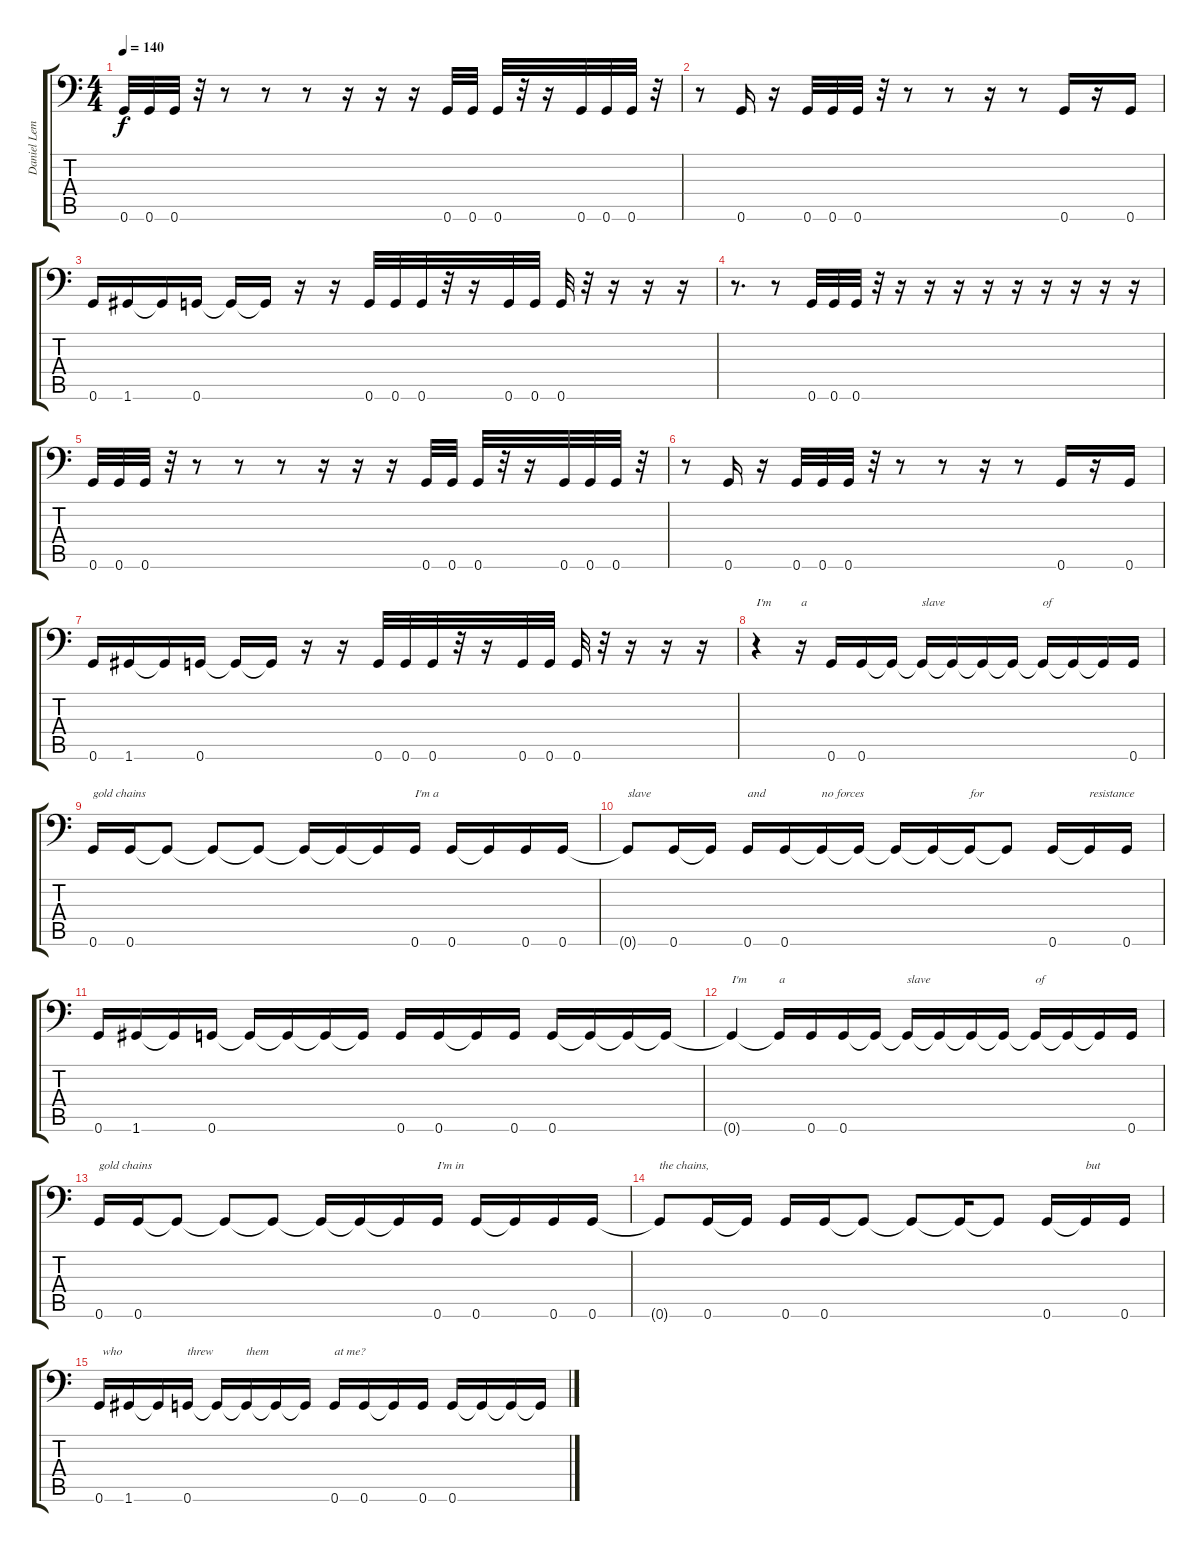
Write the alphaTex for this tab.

\track ("Daniel Lem" "Daniel Lem") {instrument distortionguitar}
\staff {score tabs}
\tuning (C4 G3 Eb3 Bb2 D2 G1) {hide}
\ts (4 4)
\tempo 140
\clef f4
\ks c
0.6.32{dy f} 0.6.32 0.6.32 r.32 r.8 r.8 r.8 r.16 r.16 r.16 0.6.32 0.6.32 0.6.32 r.32 r.16 0.6.32 0.6.32 0.6.32 r.32 |
r.8 0.6.16 r.16 0.6.32 0.6.32 0.6.32 r.32 r.8 r.8 r.16 r.8 0.6.16 r.16 0.6.16 |
0.6.16 1.6.16 1.6{t}.16 0.6.16 0.6{t}.16 0.6{t}.16 r.16 r.16 0.6.32 0.6.32 0.6.32 r.32 r.16 0.6.32 0.6.32 0.6.32 r.32 r.16 r.16 r.16 |
r.8{d} r.8 0.6.32 0.6.32 0.6.32 r.32 r.16 r.16 r.16 r.16 r.16 r.16 r.16 r.16 r.16 |
0.6.32 0.6.32 0.6.32 r.32 r.8 r.8 r.8 r.16 r.16 r.16 0.6.32 0.6.32 0.6.32 r.32 r.16 0.6.32 0.6.32 0.6.32 r.32 |
r.8 0.6.16 r.16 0.6.32 0.6.32 0.6.32 r.32 r.8 r.8 r.16 r.8 0.6.16 r.16 0.6.16 |
0.6.16 1.6.16 1.6{t}.16 0.6.16 0.6{t}.16 0.6{t}.16 r.16 r.16 0.6.32 0.6.32 0.6.32 r.32 r.16 0.6.32 0.6.32 0.6.32 r.32 r.16 r.16 r.16 |
r.4{txt "I'm"} r.16{txt "a"} 0.6.16 0.6.16 0.6{t}.16 0.6{t}.16{txt "slave "} 0.6{t}.16 0.6{t}.16 0.6{t}.16 0.6{t}.16{txt "of "} 0.6{t}.16 0.6{t}.16 0.6.16 |
0.6.16{txt "gold chains"} 0.6.16 0.6{t}.8 0.6{t}.8 0.6{t}.8 0.6{t}.16 0.6{t}.16 0.6{t}.16 0.6.16{txt "I'm a "} 0.6.16 0.6{t}.16 0.6.16 0.6.16 |
0.6{t}.8{txt "slave "} 0.6.16 0.6{t}.16 0.6.16{txt "and"} 0.6.16 0.6{t}.16{txt "no forces "} 0.6{t}.16 0.6{t}.16 0.6{t}.16 0.6{t}.16{txt "for "} 0.6{t}.8 0.6.16 0.6{t}.16{txt "resistance"} 0.6.16 |
0.6.16 1.6.16 1.6{t}.16 0.6.16 0.6{t}.16 0.6{t}.16 0.6{t}.16 0.6{t}.16 0.6.16 0.6.16 0.6{t}.16 0.6.16 0.6.16 0.6{t}.16 0.6{t}.16 0.6{t}.16 |
0.6{t}.4{txt "I'm"} 0.6{t}.16{txt "a"} 0.6.16 0.6.16 0.6{t}.16 0.6{t}.16{txt "slave "} 0.6{t}.16 0.6{t}.16 0.6{t}.16 0.6{t}.16{txt "of "} 0.6{t}.16 0.6{t}.16 0.6.16 |
0.6.16{txt "gold chains"} 0.6.16 0.6{t}.8 0.6{t}.8 0.6{t}.8 0.6{t}.16 0.6{t}.16 0.6{t}.16 0.6.16{txt "I'm in "} 0.6.16 0.6{t}.16 0.6.16 0.6.16 |
0.6{t}.8{txt "the chains, "} 0.6.16 0.6{t}.16 0.6.16 0.6.16 0.6{t}.8 0.6{t}.8 0.6{t}.16 0.6{t}.8 0.6.16 0.6{t}.16{txt "but"} 0.6.16 |
0.6.16{txt " who "} 1.6.16 1.6{t}.16 0.6.16{txt "threw "} 0.6{t}.16 0.6{t}.16{txt "them "} 0.6{t}.16 0.6{t}.16 0.6.16{txt "at me?"} 0.6.16 0.6{t}.16 0.6.16 0.6.16 0.6{t}.16 0.6{t}.16 0.6{t}.16
